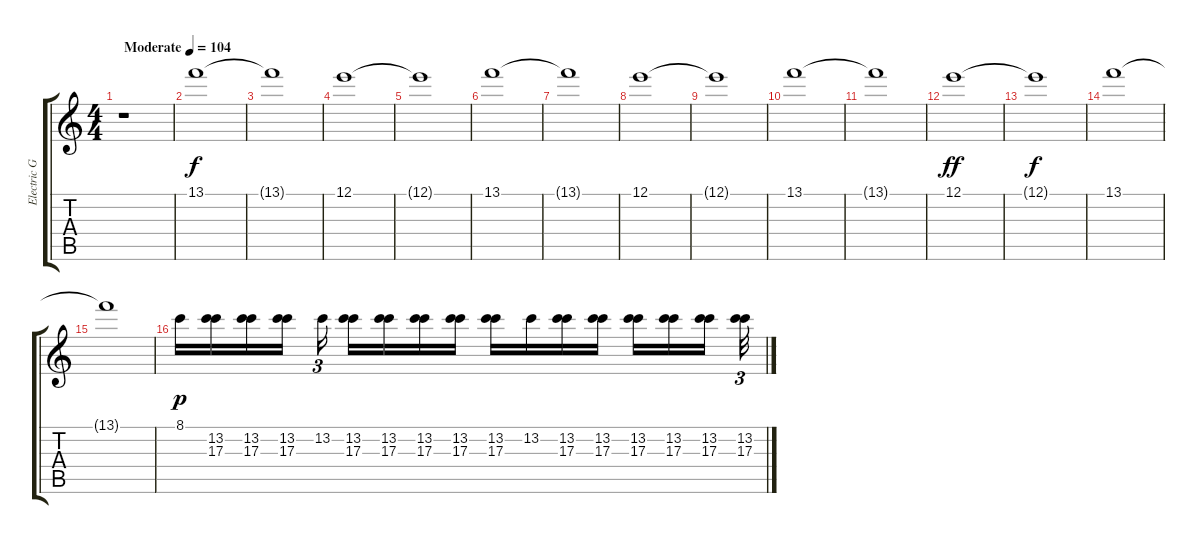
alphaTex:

\track ("Electric Guitar (jazz)" "Electric G") {instrument electricguitarjazz}
\staff {score tabs}
\tuning (E4 B3 G3 D3 A2 E2) {hide}
\ts (4 4)
\tempo (104 "Moderate")
\clef g2
\ks c
r.1{dy f instrument electricguitarjazz} |
13.1.1 |
13.1{t}.1 |
12.1.1 |
12.1{t}.1 |
13.1.1 |
13.1{t}.1 |
12.1.1 |
12.1{t}.1 |
13.1.1 |
13.1{t}.1 |
12.1.1{dy ff} |
12.1{t}.1{dy f} |
13.1.1 |
13.1{t}.1 |
8.1.16{dy p} (13.2 17.3).16 (13.2 17.3).16 (13.2 17.3).16 13.2.16{tu (3 2)} (13.2 17.3).16 (13.2 17.3).16 (13.2 17.3).16 (13.2 17.3).16 (13.2 17.3).16 13.2.16 (13.2 17.3).16 (13.2 17.3).16 (13.2 17.3).16 (13.2 17.3).16 (13.2 17.3).16 (13.2 17.3).32{tu (3 2)}
